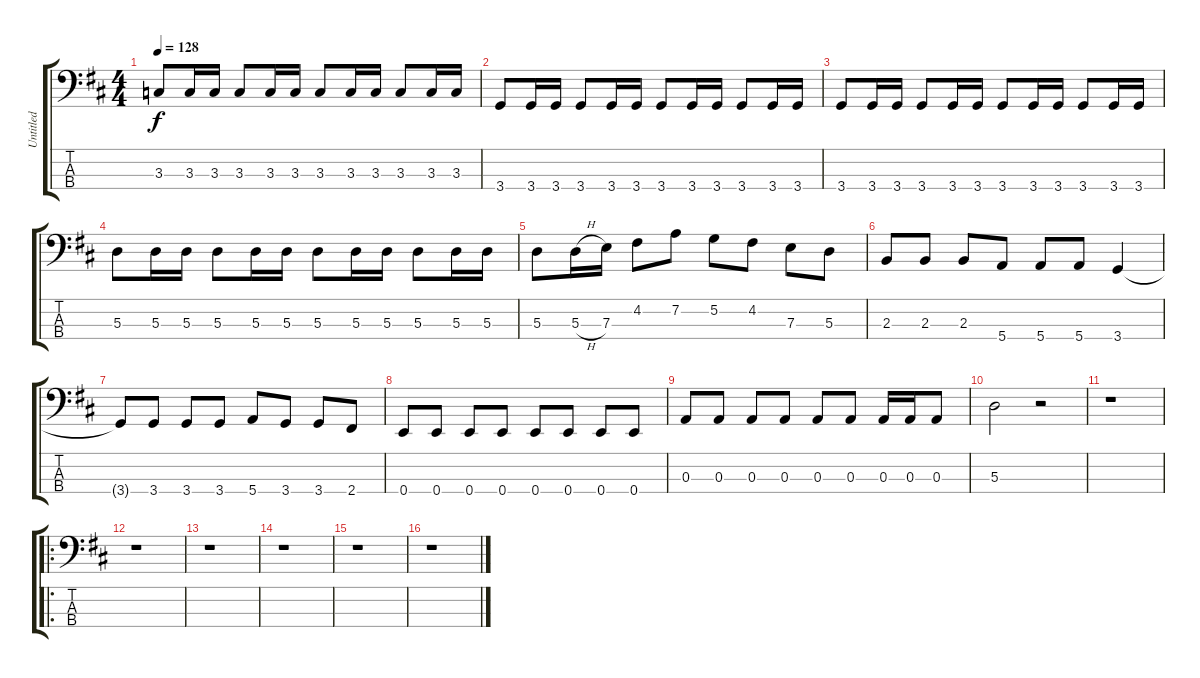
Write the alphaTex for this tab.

\track ("Untitled" "Untitled") {instrument electricbassfinger}
\staff {score tabs}
\tuning (G2 D2 A1 E1) {hide}
\ts (4 4)
\tempo 128
\clef f4
\ks d
3.3.8{dy f} 3.3.16 3.3.16 3.3.8 3.3.16 3.3.16 3.3.8 3.3.16 3.3.16 3.3.8 3.3.16 3.3.16 |
3.4.8 3.4.16 3.4.16 3.4.8 3.4.16 3.4.16 3.4.8 3.4.16 3.4.16 3.4.8 3.4.16 3.4.16 |
3.4.8 3.4.16 3.4.16 3.4.8 3.4.16 3.4.16 3.4.8 3.4.16 3.4.16 3.4.8 3.4.16 3.4.16 |
5.3.8 5.3.16 5.3.16 5.3.8 5.3.16 5.3.16 5.3.8 5.3.16 5.3.16 5.3.8 5.3.16 5.3.16 |
5.3.8 5.3{h}.16 7.3.16 4.2.8 7.2.8 5.2.8 4.2.8 7.3.8 5.3.8 |
2.3.8 2.3.8 2.3.8 5.4.8 5.4.8 5.4.8 3.4.4 |
3.4{t}.8 3.4.8 3.4.8 3.4.8 5.4.8 3.4.8 3.4.8 2.4.8 |
0.4.8 0.4.8 0.4.8 0.4.8 0.4.8 0.4.8 0.4.8 0.4.8 |
0.3.8 0.3.8 0.3.8 0.3.8 0.3.8 0.3.8 0.3.16 0.3.16 0.3.8 |
5.3.2 r.2 |
r.1 |
\ro
r.1 |
r.1 |
r.1 |
r.1 |
r.1
